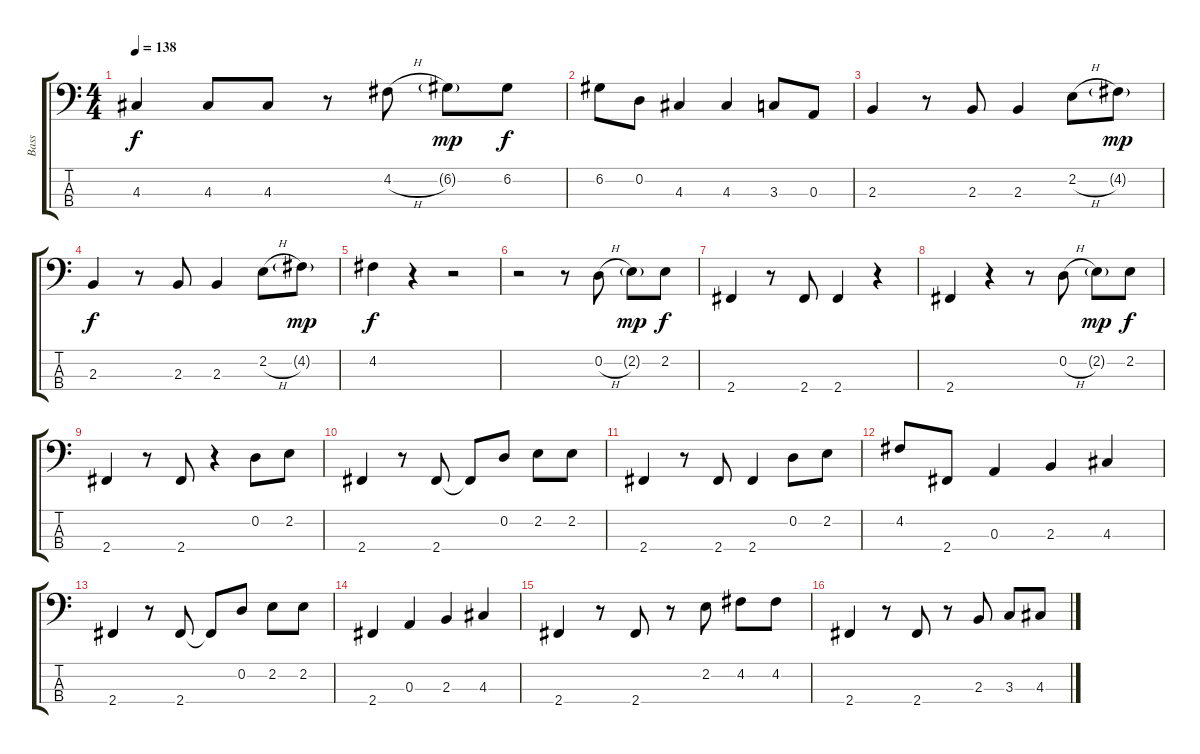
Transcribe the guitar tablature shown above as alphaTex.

\track ("Bass" "Bass") {instrument electricbassfinger}
\staff {score tabs}
\tuning (G2 D2 A1 E1) {hide}
\ts (4 4)
\tempo 138
\clef f4
\ks c
4.3.4{dy f} 4.3.8 4.3.8 r.8 4.2{h}.8 6.2{g}.8{dy mp} 6.2.8{dy f} |
6.2.8 0.2.8 4.3.4 4.3.4 3.3.8 0.3.8 |
2.3.4 r.8 2.3.8 2.3.4 2.2{h}.8 4.2{g}.8{dy mp} |
2.3.4{dy f} r.8 2.3.8 2.3.4 2.2{h}.8 4.2{g}.8{dy mp} |
4.2.4{dy f} r.4 r.2 |
r.2 r.8 0.2{h}.8 2.2{g}.8{dy mp} 2.2.8{dy f} |
2.4.4 r.8 2.4.8 2.4.4 r.4 |
2.4.4 r.4 r.8 0.2{h}.8 2.2{g}.8{dy mp} 2.2.8{dy f} |
2.4.4 r.8 2.4.8 r.4 0.2.8 2.2.8 |
2.4.4 r.8 2.4.8 2.4{t}.8 0.2.8 2.2.8 2.2.8 |
2.4.4 r.8 2.4.8 2.4.4 0.2.8 2.2.8 |
4.2.8 2.4.8 0.3.4 2.3.4 4.3.4 |
2.4.4 r.8 2.4.8 2.4{t}.8 0.2.8 2.2.8 2.2.8 |
2.4.4 0.3.4 2.3.4 4.3.4 |
2.4.4 r.8 2.4.8 r.8 2.2.8 4.2.8 4.2.8 |
2.4.4 r.8 2.4.8 r.8 2.3.8 3.3.8 4.3.8
